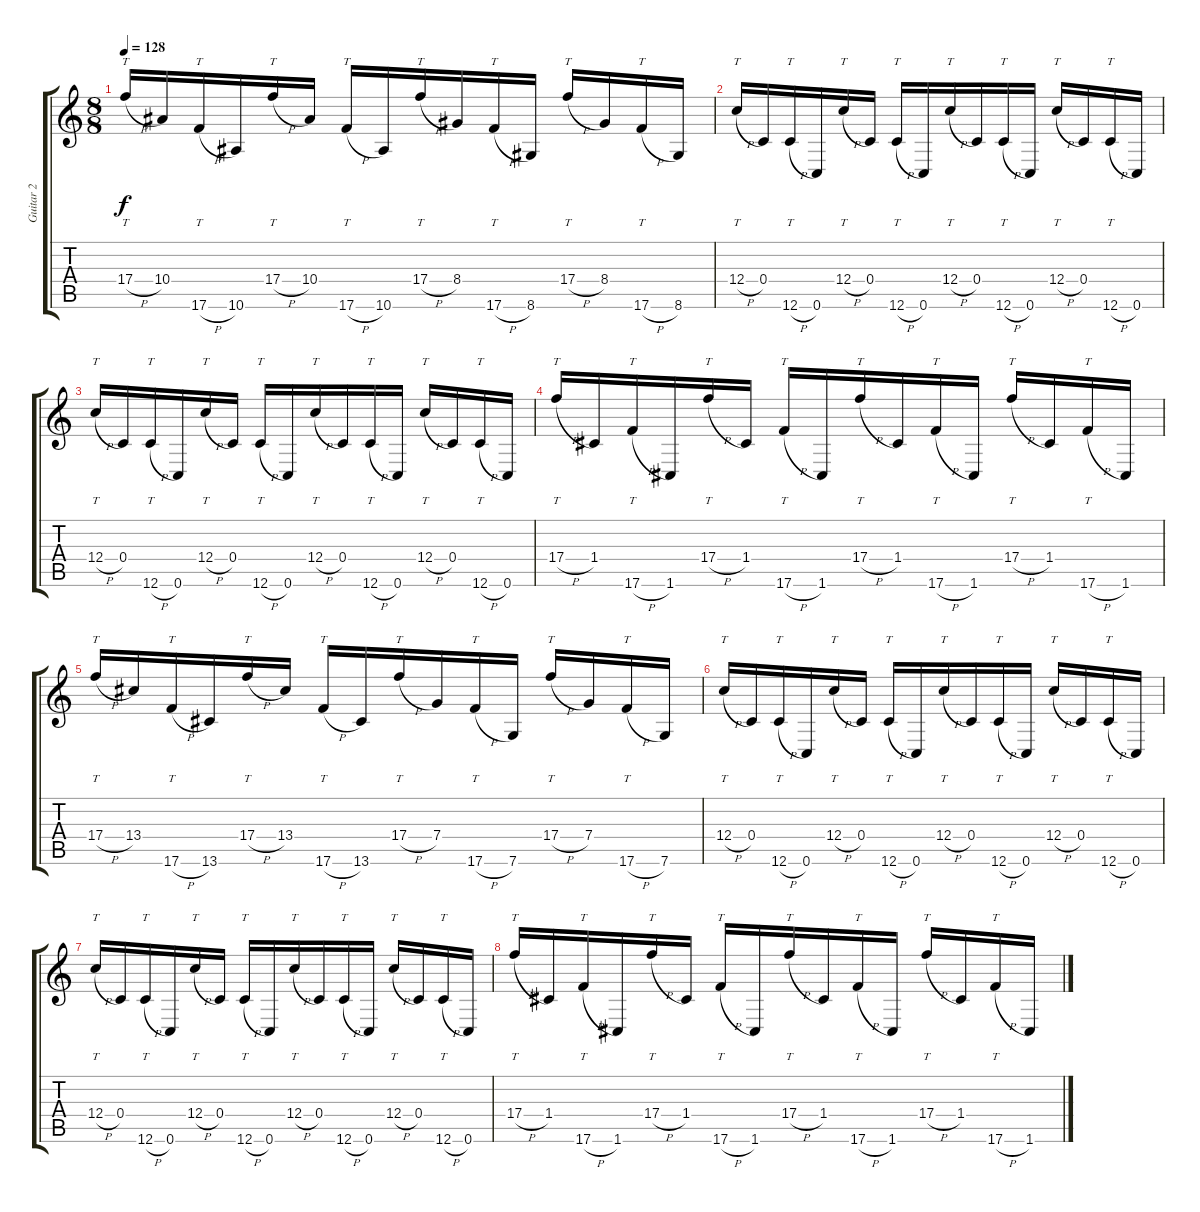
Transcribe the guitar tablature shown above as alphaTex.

\track ("Guitar 2" "Guitar 2") {instrument electricguitarjazz}
\staff {score tabs}
\tuning (D4 A3 F3 C3 G2 C2) {hide}
\ts (8 8)
\tempo 128
\clef g2
\ks c
17.4{h}.16{tt dy f} 10.4.16 17.6{h}.16{tt} 10.6.16 17.4{h}.16{tt} 10.4.16 17.6{h}.16{tt} 10.6.16 17.4{h}.16{tt} 8.4.16 17.6{h}.16{tt} 8.6.16 17.4{h}.16{tt} 8.4.16 17.6{h}.16{tt} 8.6.16 |
12.4{h}.16{tt} 0.4.16 12.6{h}.16{tt} 0.6.16 12.4{h}.16{tt} 0.4.16 12.6{h}.16{tt} 0.6.16 12.4{h}.16{tt} 0.4.16 12.6{h}.16{tt} 0.6.16 12.4{h}.16{tt} 0.4.16 12.6{h}.16{tt} 0.6.16 |
12.4{h}.16{tt} 0.4.16 12.6{h}.16{tt} 0.6.16 12.4{h}.16{tt} 0.4.16 12.6{h}.16{tt} 0.6.16 12.4{h}.16{tt} 0.4.16 12.6{h}.16{tt} 0.6.16 12.4{h}.16{tt} 0.4.16 12.6{h}.16{tt} 0.6.16 |
17.4{h}.16{tt} 1.4.16 17.6{h}.16{tt} 1.6.16 17.4{h}.16{tt} 1.4.16 17.6{h}.16{tt} 1.6.16 17.4{h}.16{tt} 1.4.16 17.6{h}.16{tt} 1.6.16 17.4{h}.16{tt} 1.4.16 17.6{h}.16{tt} 1.6.16 |
17.4{h}.16{tt} 13.4.16 17.6{h}.16{tt} 13.6.16 17.4{h}.16{tt} 13.4.16 17.6{h}.16{tt} 13.6.16 17.4{h}.16{tt} 7.4.16 17.6{h}.16{tt} 7.6.16 17.4{h}.16{tt} 7.4.16 17.6{h}.16{tt} 7.6.16 |
12.4{h}.16{tt} 0.4.16 12.6{h}.16{tt} 0.6.16 12.4{h}.16{tt} 0.4.16 12.6{h}.16{tt} 0.6.16 12.4{h}.16{tt} 0.4.16 12.6{h}.16{tt} 0.6.16 12.4{h}.16{tt} 0.4.16 12.6{h}.16{tt} 0.6.16 |
12.4{h}.16{tt} 0.4.16 12.6{h}.16{tt} 0.6.16 12.4{h}.16{tt} 0.4.16 12.6{h}.16{tt} 0.6.16 12.4{h}.16{tt} 0.4.16 12.6{h}.16{tt} 0.6.16 12.4{h}.16{tt} 0.4.16 12.6{h}.16{tt} 0.6.16 |
17.4{h}.16{tt} 1.4.16 17.6{h}.16{tt} 1.6.16 17.4{h}.16{tt} 1.4.16 17.6{h}.16{tt} 1.6.16 17.4{h}.16{tt} 1.4.16 17.6{h}.16{tt} 1.6.16 17.4{h}.16{tt} 1.4.16 17.6{h}.16{tt} 1.6.16
